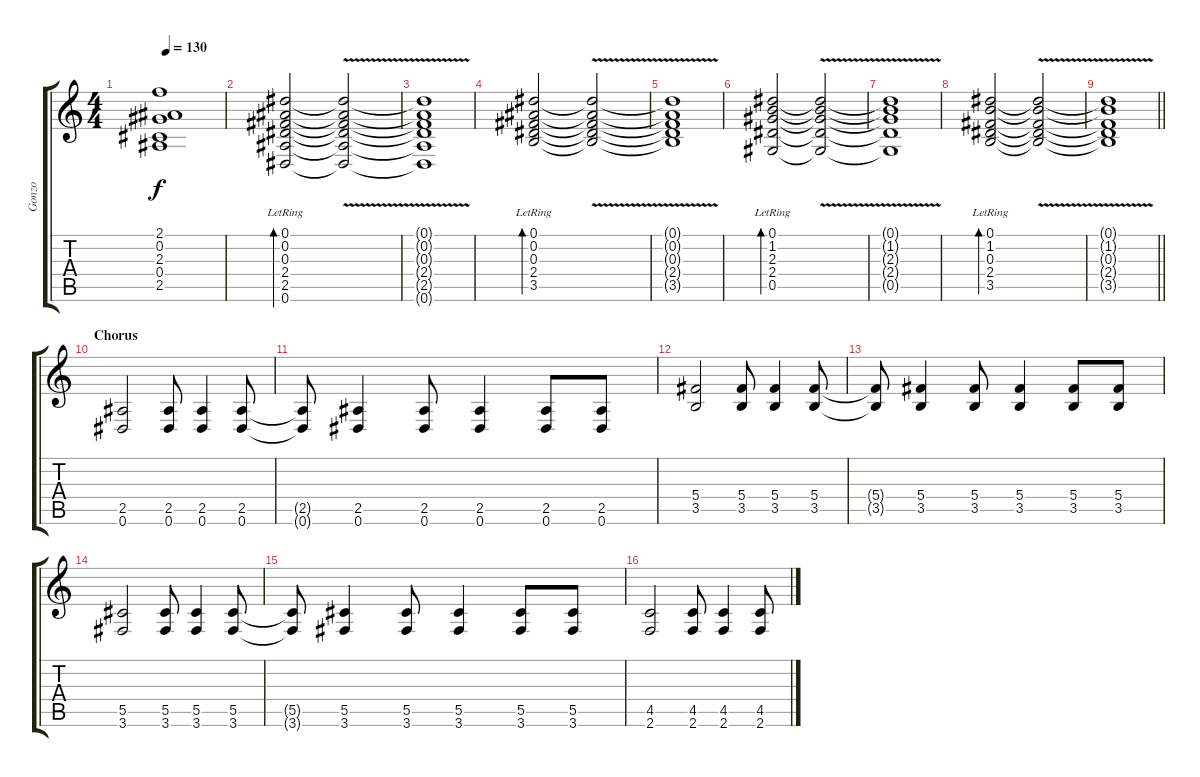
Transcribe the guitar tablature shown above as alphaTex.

\track ("Gonzo" "Gonzo") {instrument acousticguitarsteel}
\staff {score tabs}
\tuning (Eb4 Bb3 Gb3 Db3 Ab2 Eb2) {hide}
\ts (4 4)
\tempo 130
\clef g2
\ks c
(2.1{t} 0.2{t} 2.3{t} 0.4{t} 2.5{t}).1{dy f} |
(0.1{lr} 0.2{lr} 0.3{lr} 2.4{lr} 2.5{lr} 0.6{lr}).2{bd 120} (0.1{v t} 0.2{v t} 0.3{v t} 2.4{v t} 2.5{v t} 0.6{v t}).2 |
(0.1{t} 0.2{t} 0.3{t} 2.4{t} 2.5{t} 0.6{t}).1 |
(0.1{lr} 0.2{lr} 0.3{lr} 2.4{lr} 3.5{lr}).2{bd 120} (0.1{v t} 0.2{v t} 0.3{v t} 2.4{v t} 3.5{v t}).2 |
(0.1{t} 0.2{t} 0.3{t} 2.4{t} 3.5{t}).1 |
(0.1{lr} 1.2{lr} 2.3{lr} 2.4{lr} 0.5{lr}).2{bd 120} (0.1{v t} 1.2{v t} 2.3{v t} 2.4{v t} 0.5{v t}).2 |
(0.1{t} 1.2{t} 2.3{t} 2.4{t} 0.5{t}).1 |
(0.1{lr} 1.2{lr} 0.3{lr} 2.4{lr} 3.5{lr}).2{bd 120} (0.1{v t} 1.2{v t} 0.3{v t} 2.4{v t} 3.5{v t}).2 |
\barLineRight lightlight
(0.1{t} 1.2{t} 0.3{t} 2.4{t} 3.5{t}).1 |
\section ("" "Chorus")
(2.5 0.6).2{instrument distortionguitar} (2.5 0.6).8 (2.5 0.6).4 (2.5 0.6).8 |
(2.5{t} 0.6{t}).8 (2.5 0.6).4 (2.5 0.6).8 (2.5 0.6).4 (2.5 0.6).8 (2.5 0.6).8 |
(5.4 3.5).2 (5.4 3.5).8 (5.4 3.5).4 (5.4 3.5).8 |
(5.4{t} 3.5{t}).8 (5.4 3.5).4 (5.4 3.5).8 (5.4 3.5).4 (5.4 3.5).8 (5.4 3.5).8 |
(5.5 3.6).2 (5.5 3.6).8 (5.5 3.6).4 (5.5 3.6).8 |
(5.5{t} 3.6{t}).8 (5.5 3.6).4 (5.5 3.6).8 (5.5 3.6).4 (5.5 3.6).8 (5.5 3.6).8 |
(4.5 2.6).2 (4.5 2.6).8 (4.5 2.6).4 (4.5 2.6).8
